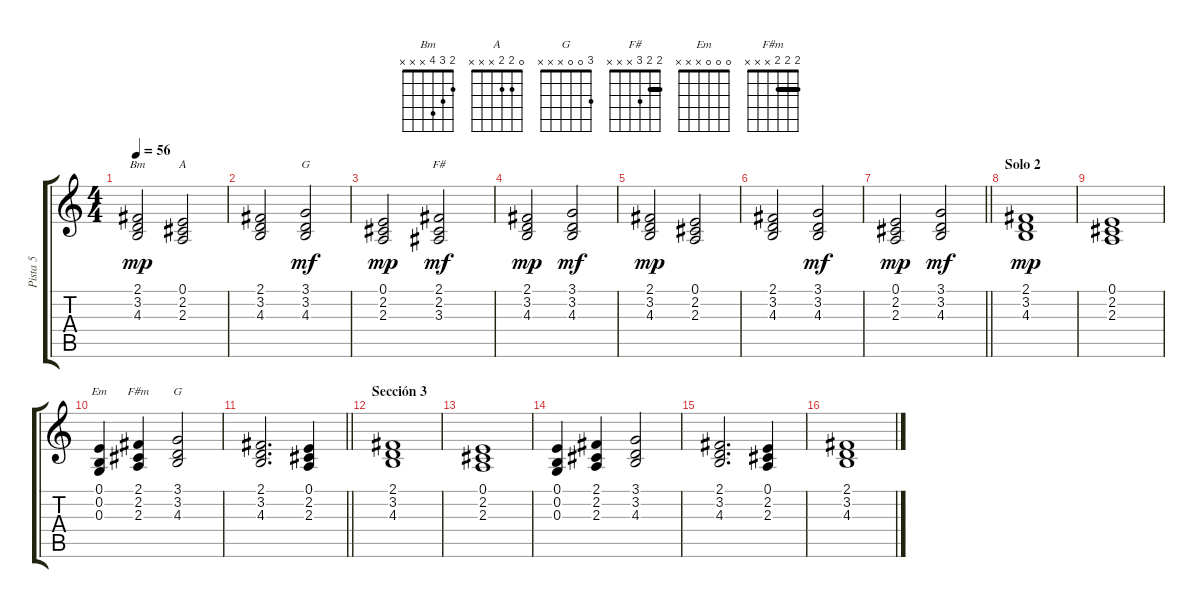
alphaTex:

\track ("Pista 5" "Pista 5") {instrument reedorgan}
\staff {score tabs}
\tuning (E4 B3 G3 D3 A2 E2) {hide}
\chord ("Bm" 2 3 4 x x x)
\chord ("A" 0 2 2 x x x)
\chord ("G" 3 0 0 0 2 3)
\chord ("F#" 2 2 3 x x x) {barre 2}
\chord ("Em" 0 0 0 x x x)
\chord ("F#m" 2 2 2 x x x) {barre 2}
\chord ("G" 3 0 0 x x x)
\ts (4 4)
\tempo 56
\clef g2
\ks c
(2.1 3.2 4.3).2{ch "Bm" dy mp} (0.1 2.2 2.3).2{ch "A"} |
(2.1 3.2 4.3).2 (3.1 3.2 4.3).2{ch "G" dy mf} |
(0.1 2.2 2.3).2{dy mp} (2.1 2.2 3.3).2{ch "F#" dy mf} |
(2.1 3.2 4.3).2{dy mp} (3.1 3.2 4.3).2{dy mf} |
(2.1 3.2 4.3).2{dy mp} (0.1 2.2 2.3).2 |
(2.1 3.2 4.3).2 (3.1 3.2 4.3).2{dy mf} |
\barLineRight lightlight
(0.1 2.2 2.3).2{dy mp} (3.1 3.2 4.3).2{dy mf} |
\section ("" "Solo 2")
(2.1 3.2 4.3).1{dy mp} |
(0.1 2.2 2.3).1 |
(0.1 0.2 0.3).4{ch "Em"} (2.1 2.2 2.3).4{ch "F#m"} (3.1 3.2 4.3).2{ch "G"} |
\barLineRight lightlight
(2.1 3.2 4.3).2{d} (0.1 2.2 2.3).4 |
\section ("" "Sección 3")
(2.1 3.2 4.3).1 |
(0.1 2.2 2.3).1 |
(0.1 0.2 0.3).4 (2.1 2.2 2.3).4 (3.1 3.2 4.3).2 |
(2.1 3.2 4.3).2{d} (0.1 2.2 2.3).4 |
(2.1 3.2 4.3).1
